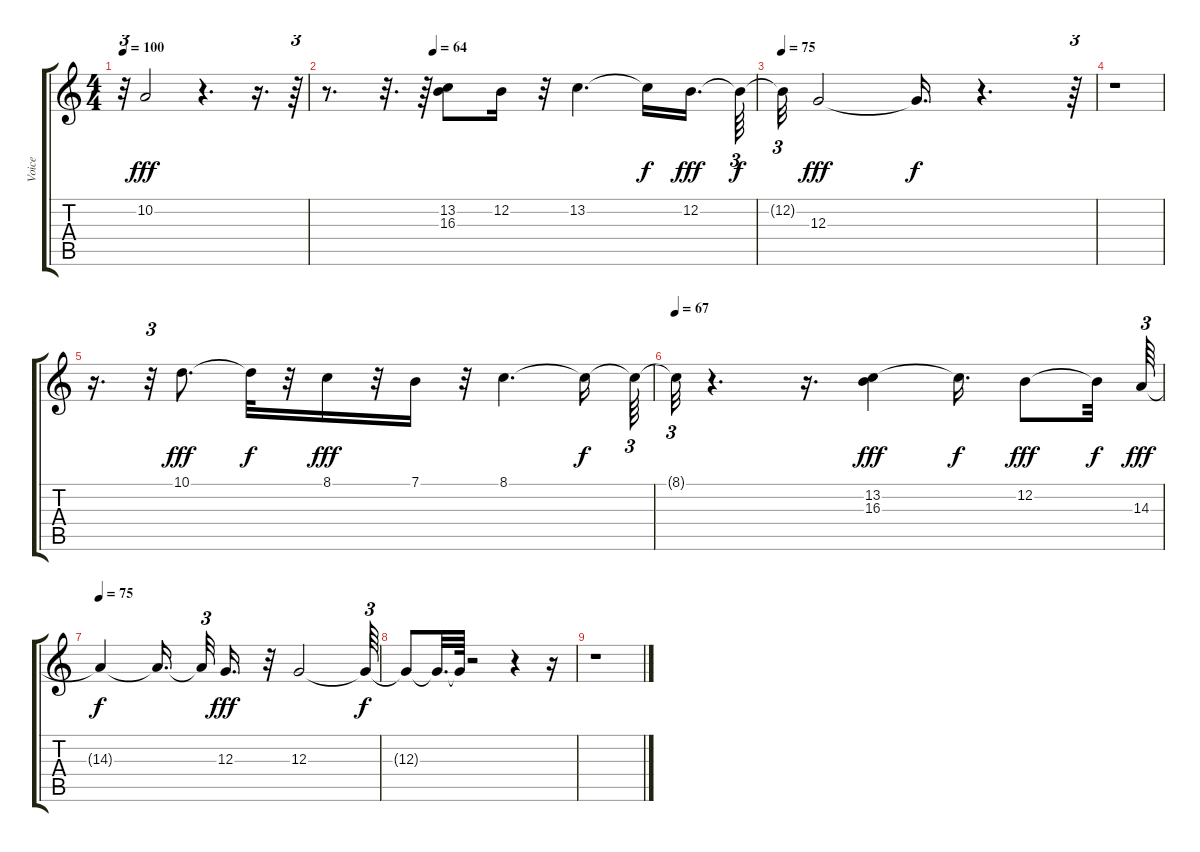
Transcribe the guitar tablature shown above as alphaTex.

\track ("Voice" "Voice") {instrument voiceoohs}
\staff {score tabs}
\tuning (E4 B3 G3 D3 A2 E2) {hide}
\ts (4 4)
\tempo 100
\clef g2
\ks c
r.32{tu (3 2) dy fff} 10.2.2 r.4{d} r.16{d} r.64{tu (3 2)} |
\tempo (64 0.25)
r.8{d} r.32{d} r.64 (13.2 16.3).8 12.2.16 r.32 13.2.4{d} 13.2{t}.16{dy f} 12.2.16{d dy fff} 12.2{t}.64{tu (3 2) dy f} |
\tempo 75
12.2{t}.32{tu (3 2)} 12.3.2{dy fff} 12.3{t}.16{d dy f} r.4{d} r.64{tu (3 2)} |
r.1 |
r.16{d} r.32{tu (3 2)} 10.1.8{d dy fff} 10.1{t}.32{dy f} r.32 8.1.16{dy fff} r.32 7.1.16 r.32 8.1.4{d} 8.1{t}.16{dy f} 8.1{t}.64{tu (3 2)} |
\tempo 67
8.1{t}.32{tu (3 2)} r.4{d} r.16{d} (13.2 16.3).4{dy fff} 13.2{t}.16{d dy f} 12.2.8{dy fff} 12.2{t}.32{dy f} 14.3.64{tu (3 2) dy fff} |
\tempo 75
14.3{t}.4{dy f} 14.3{t}.16{d beam splitsecondary} 14.3{t}.32{tu (3 2)} 12.3.16{d dy fff} r.32 12.3.2 12.3{t}.64{tu (3 2) dy f} |
12.3{t}.8 12.3{t}.32{d} 12.3{t}.64 r.2 r.4 r.16 |
r.1
